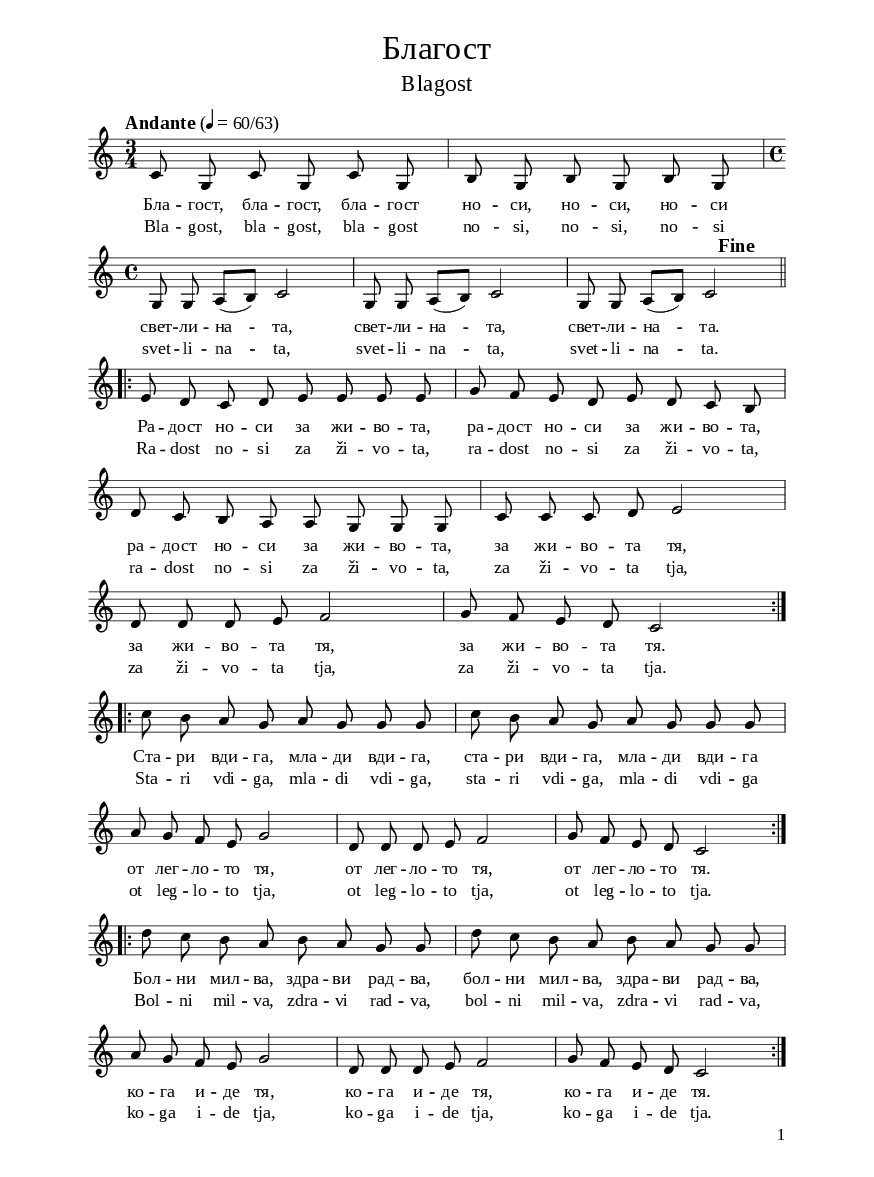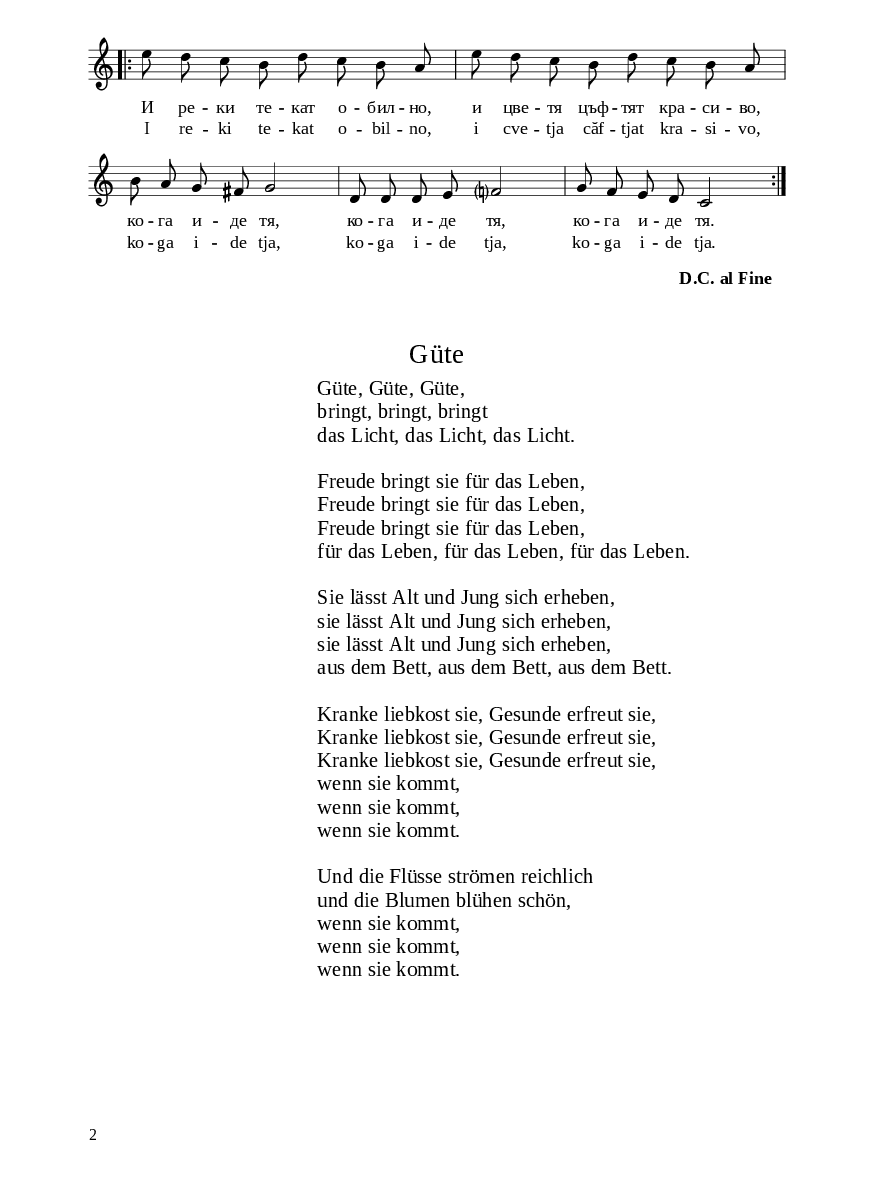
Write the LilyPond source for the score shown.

\version "2.24.4"

% include paper part and global functions
\include "include/globals.ily"

\bookpart {
  \label #'ref072
  \tocItem \markup "Благост – Blagost"
  \include "include/bookpart-paper.ily"
  \score {
    \include "include/score-layout.ily"

    \new Voice \absolute {

      \clef treble
      \key c \major
      \time 3/4
      \tempoFunc "Andante" 4 "60/63"
      \autoBeamOff
      c'8 g c' g c' g | b8 g b g b g \break |

      \time 4/4  g8 g a [( b )] c'2 |g8 g a [( b )] c'2 | g8 g a [( b )]  \tempo"   Fine"c'2    \break |

      \bar ".|:-||"
      e'8 d' c' d' e' e' e' e' | g'8 f' e' d' e' d' c' b \break |

      d'8 c' b a a g g g |c'8 c' c' d' e'2 \break |

      d'8 d' d' e' f'2 | g'8 f' e' d' c'2 \break \bar ":|.:"

      c''8 b' a' g' a' g' g' g' |  c''8 b' a' g' a' g' g' g' \break |

      a'8 g' f' e' g'2 | d'8 d' d' e' f'2 | g'8 f' e' d' c'2
      \break |

      \bar ":|.:"
      d''8 c'' b' a' b' a' g' g' | d''8 c'' b' a' b' a' g' g' \break

      a'8 g' f' e' g'2 | d'8 d' d' e' f'2 | g'8 f' e' d' c'2
      \break |

      \bar ":|.:"
      e''8 d'' c'' b' d'' c'' b' a' | e''8 d'' c'' b' d'' c'' b' a' \break |

      b'8 a' g' fis' g'2 | d'8 d' d' e' f'?2 | g'8 f' e' d' c'2   \bar ":|.:"
      \break | % 27
    }

    \addlyrics {
      Бла -- гост,
      бла -- гост, бла -- гост но -- си, но -- си, но --
      си свет -- ли -- на -- та, свет -- ли -- на -- та,
      свет -- ли -- на -- та. Ра -- дост но -- си за
      жи -- во -- та, ра -- дост но -- си за жи -- во
      -- та, ра -- дост но -- си за жи -- во -- та, за
      жи -- во -- та тя, за жи -- во -- та тя, за жи
      -- во -- та тя. Ста -- ри вди -- га, мла -- ди
      вди -- га, ста -- ри вди -- га, мла -- ди вди --
      га от лег -- ло -- то тя, от лег -- ло -- то
      тя, от лег -- ло -- то тя. Бол -- ни мил -- ва,
      здра -- ви рад -- ва, бол -- ни мил -- ва, здра --
      ви рад -- ва, ко -- га и -- де тя, ко -- га и
      -- де тя, ко -- га и -- де тя. И ре -- ки те
      -- кат о -- бил -- но, и цве -- тя цъф -- тят
      кра -- си -- во, ко -- га и -- де тя, ко -- га
      и -- де тя, ко -- га и -- де тя.
    }

    \addlyrics {
      Bla -- gost,
      bla -- gost, bla -- gost no -- si, no -- si, no --
      si svet -- li -- na -- ta, svet -- li -- na -- ta,
      svet -- li -- na -- ta. Ra -- dost no -- si za
      ži -- vo -- ta, ra -- dost no -- si za ži -- vo
      -- ta, ra -- dost no -- si za ži -- vo -- ta, za
      ži -- vo -- ta tja, za ži -- vo -- ta tja, za ži
      -- vo -- ta tja. Sta -- ri vdi -- ga, mla -- di
      vdi -- ga, sta -- ri vdi -- ga, mla -- di vdi --
      ga ot leg -- lo -- to tja, ot leg -- lo -- to
      tja, ot leg -- lo -- to tja. Bol -- ni mil -- va,
      zdra -- vi rad -- va, bol -- ni mil -- va, zdra --
      vi rad -- va, ko -- ga i -- de tja, ko -- ga i
      -- de tja, ko -- ga i -- de tja. I re -- ki te
      -- kat o -- bil -- no, i cve -- tja căf -- tjat
      kra -- si -- vo, ko -- ga i -- de tja, ko -- ga
      i -- de tja, ko -- ga i -- de tja.

    }
    \header {
      title = \titleFunc "Благост" "Blagost"
    }

    \midi{}

  } % score

  \markup \empty-one

  \markup \dc-one "D.C. al Fine"

  \markup \empty-two
  % include foreign translation(s) of the song
  \version "2.24.4"

\markup \fill-line { \fontsize #deTitleFontSize "Güte" }
\markup \null
\markup \null

\markup \abs-fontsize #10 {
   \hspace #30
  \override #`(baseline-skip . ,deCoupletBaselineSkip)

  \column {
    \line { " " Güte, Güte, Güte,}

    \line { " " bringt, bringt, bringt }
     \line { " " das Licht, das Licht, das Licht.}

    \line { " "}

    \line { " " Freude bringt sie für das Leben, }
    \line { " " Freude bringt sie für das Leben, }
    \line { " " Freude bringt sie für das Leben, }

    \line { " "für das Leben, für das Leben, für das Leben. }
    \line { " "}

    \line { " "Sie lässt Alt und Jung sich erheben, }
    \line { " "sie lässt Alt und Jung sich erheben, }
    \line { " "sie lässt Alt und Jung sich erheben, }

    \line { " "aus dem Bett, aus dem Bett, aus dem Bett.}
    \line { " "}

    \line { " "Kranke liebkost sie, Gesunde erfreut sie,}
    \line { " "Kranke liebkost sie, Gesunde erfreut sie, }
    \line { " "Kranke liebkost sie, Gesunde erfreut sie, }

    \line { " "wenn sie kommt, }
    \line { " "wenn sie kommt,  }
    \line { " "wenn sie kommt.  }

    \line { " "}

    \line { " "Und die Flüsse strömen reichlich }

    \line { " "und die Blumen blühen schön,}

    \line { " "wenn sie kommt, }
    \line { " "wenn sie kommt,  }
    \line { " "wenn sie kommt.  }




  }


}


} % bookpart
